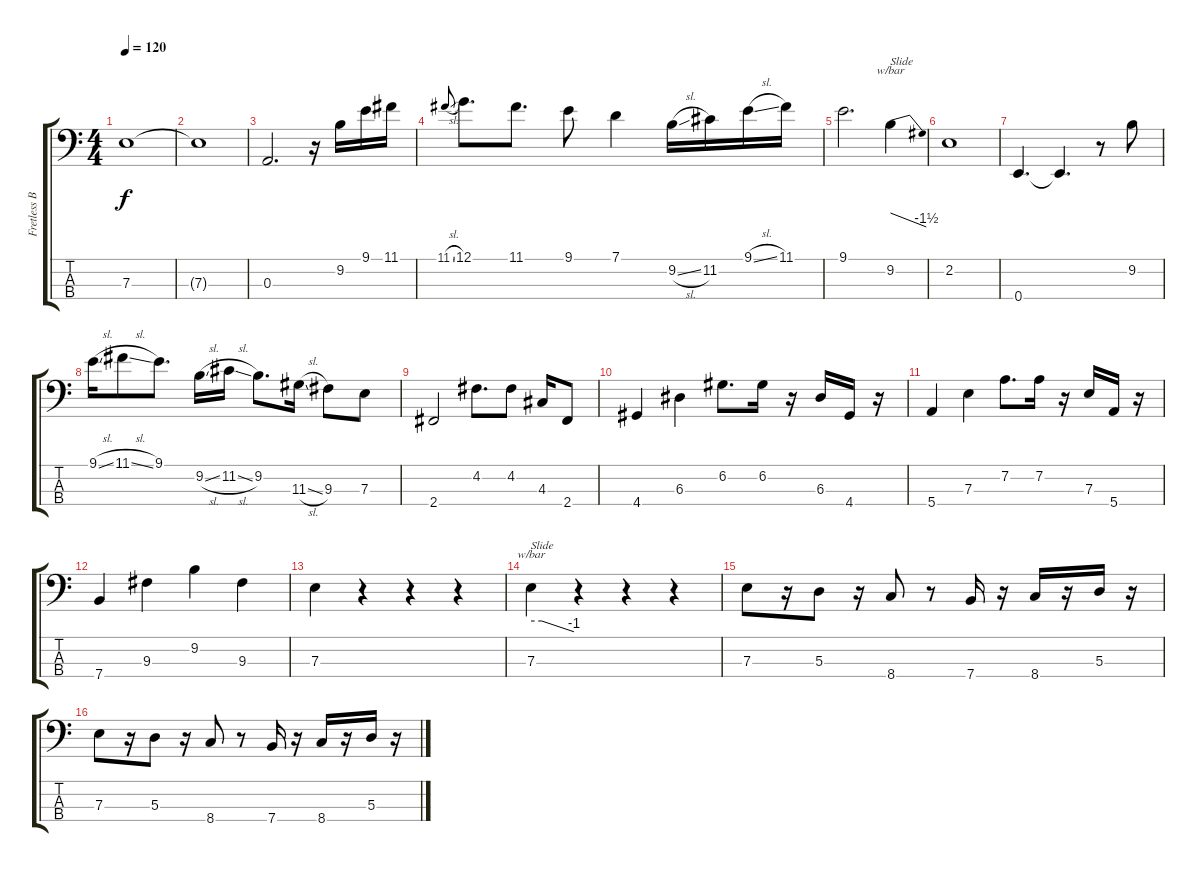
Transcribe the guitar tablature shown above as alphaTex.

\track ("Fretless Bass" "Fretless B") {instrument fretlessbass}
\staff {score tabs}
\tuning (G2 D2 A1 E1) {hide}
\ts (4 4)
\tempo 120
\clef f4
\ks c
7.3.1{dy f} |
7.3{t}.1 |
0.3.2{d} r.16 9.2.16 9.1.16 11.1.16 |
11.1{sl}.8{gr onbeat} 12.1.8{d} 11.1.8{d} 9.1.8 7.1.4 9.2{sl}.16 11.2.16 9.1{sl}.16 11.1.16 |
9.1.2{d} 9.2.4{tbe (dive default 0 0 60 -6) txt "Slide"} |
2.2.1 |
0.4.4{d} 0.4{t}.4{d} r.8 9.2.8 |
9.1{sl}.16 11.1{sl}.8 9.1.8{d} 9.2{sl}.16 11.2{sl}.16 9.2.8{d} 11.3{sl}.16 9.3.8 7.3.8 |
2.4.2 4.2.8{d} 4.2.8 4.3.16 2.4.8 |
4.4.4 6.3.4 6.2.8{d} 6.2.16 r.16 6.3.16 4.4.16 r.16 |
5.4.4 7.3.4 7.2.8{d} 7.2.16 r.16 7.3.16 5.4.16 r.16 |
7.4.4 9.3.4 9.2.4 9.3.4 |
7.3.4 r.4 r.4 r.4 |
7.3.4{tbe (custom default 0 0 15 0 60 -4) txt "Slide"} r.4 r.4 r.4 |
7.3.8 r.16 5.3.8 r.16 8.4.8 r.8 7.4.16 r.16 8.4.16 r.16 5.3.16 r.16 |
7.3.8 r.16 5.3.8 r.16 8.4.8 r.8 7.4.16 r.16 8.4.16 r.16 5.3.16 r.16
